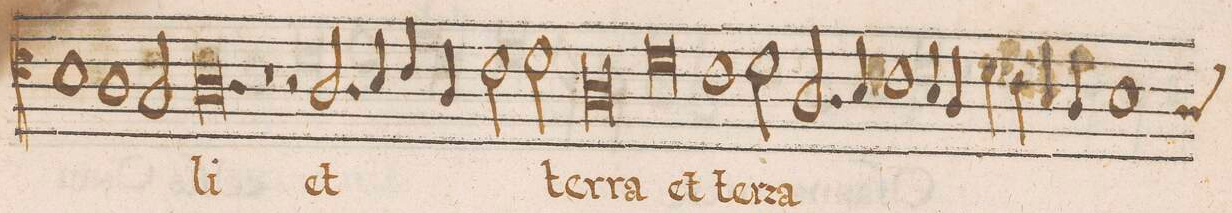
**kern	**text
*I"CANTVS	*
*clefC4	*
*k[]	*
*met(C|)	*
*M2/1	*
1B\	.
=37-	=37-
1A	.
2G/	.
=38-	=38-
0.A	-li
=39-	=39-
1r	.
=40-	=40-
2r	.
2.A/	et
4B/	.
4c/	.
4A/	.
=41-	=41-
2c\	.
2d\	ter-
0A	-ra
=42-	=42-
0d	et
=43-	=43-
1c	ter-
=44-	=44-
2d\	-ra
2.A/	.
4B/	.
1c\	.
=45-	=45-
4B/	.
4A/	.
4d\	.
4c\	.
4B/	.
4A/	.
=46-	=46-
1B	.
*custos:A	*
*-	*-
